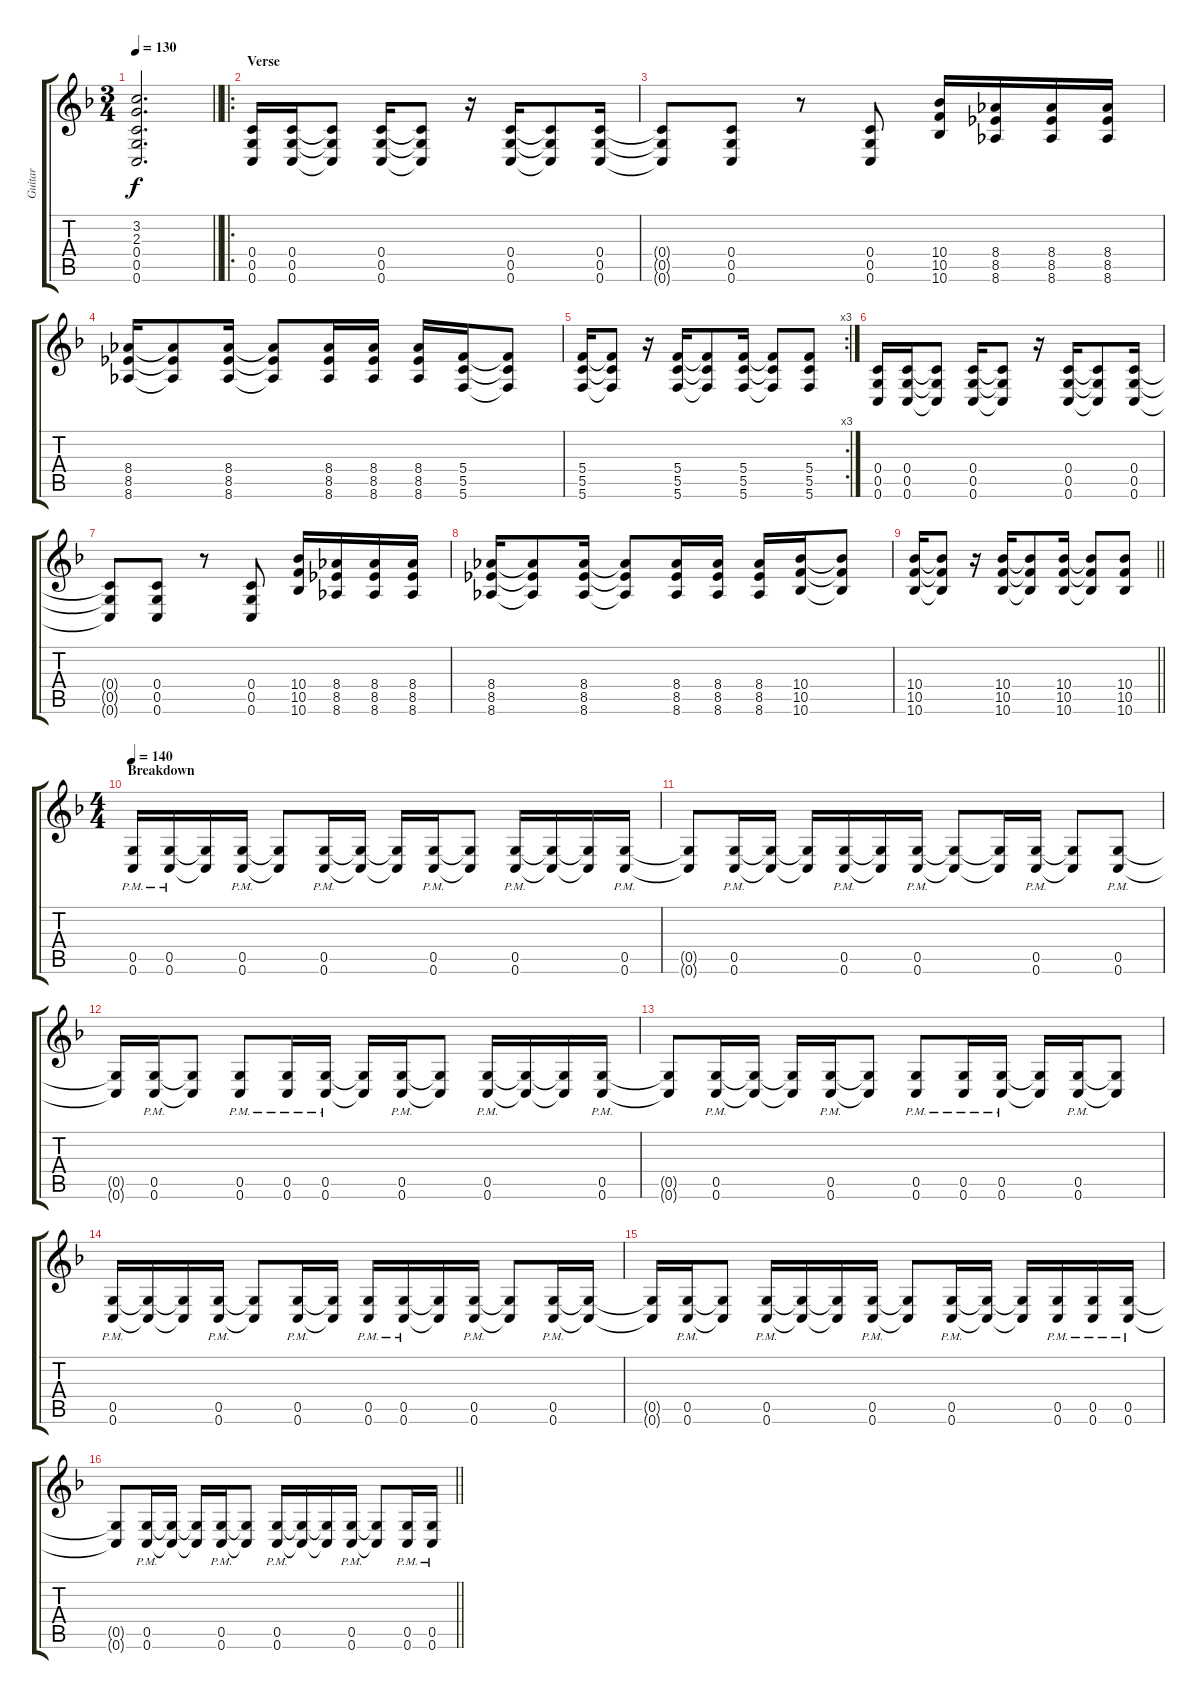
\track ("Guitar" "Guitar") {instrument distortionguitar}
\staff {score tabs}
\tuning (D4 A3 F3 C3 G2 C2) {hide}
\ts (3 4)
\tempo 130
\clef g2
\barLineRight lightlight
\ks f
(3.2{t} 2.3{t} 0.4{t} 0.5{t} 0.6{t}).2{d dy f} |
\ro
\section ("" "Verse")
(0.4 0.5 0.6).16{volume 13} (0.4 0.5 0.6).16 (0.4{t} 0.5{t} 0.6{t}).8 (0.4 0.5 0.6).16 (0.4{t} 0.5{t} 0.6{t}).8 r.16 (0.4 0.5 0.6).16 (0.4{t} 0.5{t} 0.6{t}).8 (0.4 0.5 0.6).16 |
(0.4{t} 0.5{t} 0.6{t}).8 (0.4 0.5 0.6).8 r.8 (0.4 0.5 0.6).8 (10.4 10.5 10.6).16 (8.4 8.5 8.6).16 (8.4 8.5 8.6).16 (8.4 8.5 8.6).16 |
(8.4 8.5 8.6).16 (8.4{t} 8.5{t} 8.6{t}).8 (8.4 8.5 8.6).16 (8.4{t} 8.5{t} 8.6{t}).8 (8.4 8.5 8.6).16 (8.4 8.5 8.6).16 (8.4 8.5 8.6).16 (5.4 5.5 5.6).16 (5.4{t} 5.5{t} 5.6{t}).8 |
\rc 3
(5.4 5.5 5.6).16 (5.4{t} 5.5{t} 5.6{t}).8 r.16 (5.4 5.5 5.6).16 (5.4{t} 5.5{t} 5.6{t}).8 (5.4 5.5 5.6).16 (5.4{t} 5.5{t} 5.6{t}).8 (5.4 5.5 5.6).8 |
(0.4 0.5 0.6).16 (0.4 0.5 0.6).16 (0.4{t} 0.5{t} 0.6{t}).8 (0.4 0.5 0.6).16 (0.4{t} 0.5{t} 0.6{t}).8 r.16 (0.4 0.5 0.6).16 (0.4{t} 0.5{t} 0.6{t}).8 (0.4 0.5 0.6).16 |
(0.4{t} 0.5{t} 0.6{t}).8 (0.4 0.5 0.6).8 r.8 (0.4 0.5 0.6).8 (10.4 10.5 10.6).16 (8.4 8.5 8.6).16 (8.4 8.5 8.6).16 (8.4 8.5 8.6).16 |
(8.4 8.5 8.6).16 (8.4{t} 8.5{t} 8.6{t}).8 (8.4 8.5 8.6).16 (8.4{t} 8.5{t} 8.6{t}).8 (8.4 8.5 8.6).16 (8.4 8.5 8.6).16 (8.4 8.5 8.6).16 (10.4 10.5 10.6).16 (10.4{t} 10.5{t} 10.6{t}).8 |
\barLineRight lightlight
(10.4 10.5 10.6).16 (10.4{t} 10.5{t} 10.6{t}).8 r.16 (10.4 10.5 10.6).16 (10.4{t} 10.5{t} 10.6{t}).8 (10.4 10.5 10.6).16 (10.4{t} 10.5{t} 10.6{t}).8 (10.4 10.5 10.6).8 |
\ts (4 4)
\section ("" "Breakdown")
\tempo 140
(0.5{pm} 0.6{pm}).16 (0.5{pm} 0.6{pm}).16 (0.5{t} 0.6{t}).16 (0.5{pm} 0.6{pm}).16 (0.5{t} 0.6{t}).8 (0.5{pm} 0.6{pm}).16 (0.5{t} 0.6{t}).16 (0.5{t} 0.6{t}).16 (0.5{pm} 0.6{pm}).16 (0.5{t} 0.6{t}).8 (0.5{pm} 0.6{pm}).16 (0.5{t} 0.6{t}).16 (0.5{t} 0.6{t}).16 (0.5{pm} 0.6{pm}).16 |
(0.5{t} 0.6{t}).8 (0.5{pm} 0.6{pm}).16 (0.5{t} 0.6{t}).16 (0.5{t} 0.6{t}).16 (0.5{pm} 0.6{pm}).16 (0.5{t} 0.6{t}).16 (0.5{pm} 0.6{pm}).16 (0.5{t} 0.6{t}).8 (0.5{t} 0.6{t}).16 (0.5{pm} 0.6{pm}).16 (0.5{t} 0.6{t}).8 (0.5{pm} 0.6{pm}).8 |
(0.5{t} 0.6{t}).16 (0.5{pm} 0.6{pm}).16 (0.5{t} 0.6{t}).8 (0.5{pm} 0.6{pm}).8 (0.5{pm} 0.6{pm}).16 (0.5{pm} 0.6{pm}).16 (0.5{t} 0.6{t}).16 (0.5{pm} 0.6{pm}).16 (0.5{t} 0.6{t}).8 (0.5{pm} 0.6{pm}).16 (0.5{t} 0.6{t}).16 (0.5{t} 0.6{t}).16 (0.5{pm} 0.6{pm}).16 |
(0.5{t} 0.6{t}).8 (0.5{pm} 0.6{pm}).16 (0.5{t} 0.6{t}).16 (0.5{t} 0.6{t}).16 (0.5{pm} 0.6{pm}).16 (0.5{t} 0.6{t}).8 (0.5{pm} 0.6{pm}).8 (0.5{pm} 0.6{pm}).16 (0.5{pm} 0.6{pm}).16 (0.5{t} 0.6{t}).16 (0.5{pm} 0.6{pm}).16 (0.5{t} 0.6{t}).8 |
(0.5{pm} 0.6{pm}).16 (0.5{t} 0.6{t}).16 (0.5{t} 0.6{t}).16 (0.5{pm} 0.6{pm}).16 (0.5{t} 0.6{t}).8 (0.5{pm} 0.6{pm}).16 (0.5{t} 0.6{t}).16 (0.5{pm} 0.6{pm}).16 (0.5{pm} 0.6{pm}).16 (0.5{t} 0.6{t}).16 (0.5{pm} 0.6{pm}).16 (0.5{t} 0.6{t}).8 (0.5{pm} 0.6{pm}).16 (0.5{t} 0.6{t}).16 |
(0.5{t} 0.6{t}).16 (0.5{pm} 0.6{pm}).16 (0.5{t} 0.6{t}).8 (0.5{pm} 0.6{pm}).16 (0.5{t} 0.6{t}).16 (0.5{t} 0.6{t}).16 (0.5{pm} 0.6{pm}).16 (0.5{t} 0.6{t}).8 (0.5{pm} 0.6{pm}).16 (0.5{t} 0.6{t}).16 (0.5{t} 0.6{t}).16 (0.5{pm} 0.6{pm}).16 (0.5{pm} 0.6{pm}).16 (0.5{pm} 0.6{pm}).16 |
\barLineRight lightlight
(0.5{t} 0.6{t}).8 (0.5{pm} 0.6{pm}).16 (0.5{t} 0.6{t}).16 (0.5{t} 0.6{t}).16 (0.5{pm} 0.6{pm}).16 (0.5{t} 0.6{t}).8 (0.5{pm} 0.6{pm}).16 (0.5{t} 0.6{t}).16 (0.5{t} 0.6{t}).16 (0.5{pm} 0.6{pm}).16 (0.5{t} 0.6{t}).8 (0.5{pm} 0.6{pm}).16 (0.5{pm} 0.6{pm}).16
